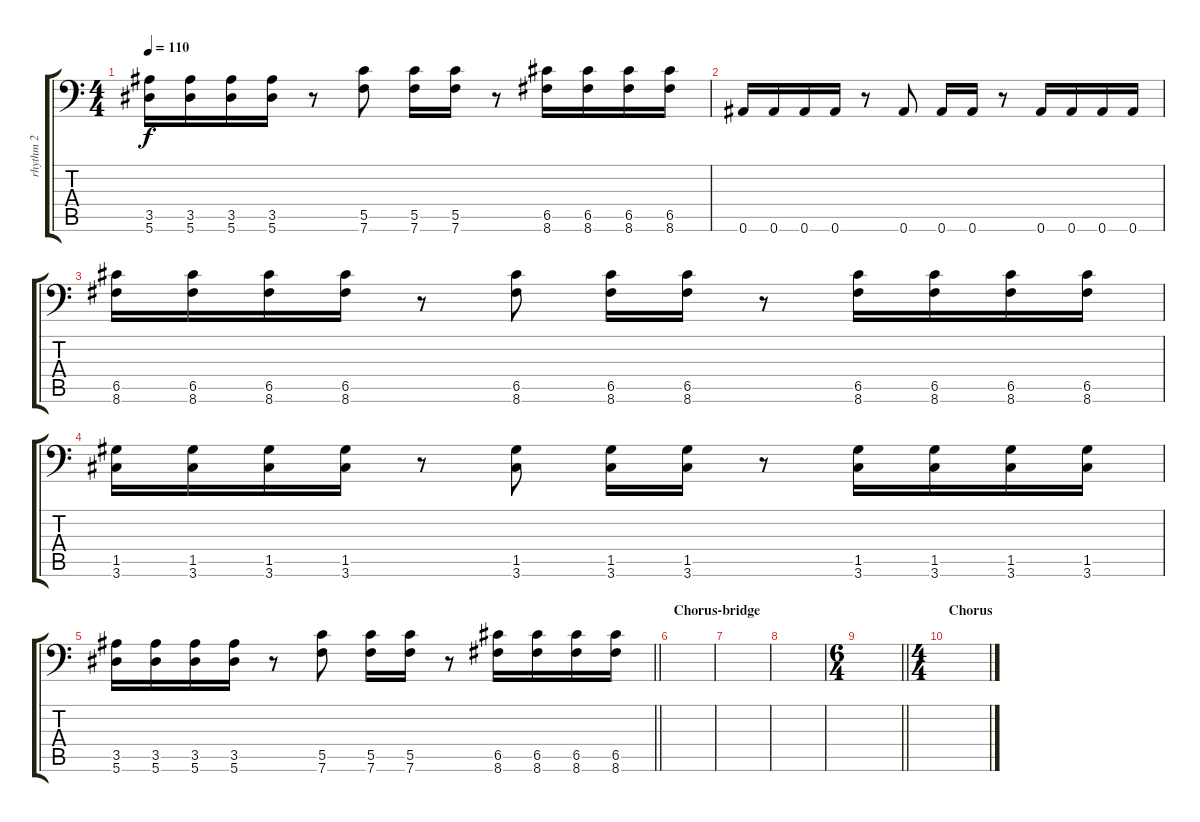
\track ("rhythm 2" "rhythm 2") {instrument overdrivenguitar}
\staff {score tabs}
\tuning (D4 A3 F3 C3 G2 Bb1) {hide}
\ts (4 4)
\tempo 110
\clef f4
\ks c
(3.5 5.6).16{dy f} (3.5 5.6).16 (3.5 5.6).16 (3.5 5.6).16 r.8 (5.5 7.6).8 (5.5 7.6).16 (5.5 7.6).16 r.8 (6.5 8.6).16 (6.5 8.6).16 (6.5 8.6).16 (6.5 8.6).16 |
0.6.16 0.6.16 0.6.16 0.6.16 r.8 0.6.8 0.6.16 0.6.16 r.8 0.6.16 0.6.16 0.6.16 0.6.16 |
(6.5 8.6).16 (6.5 8.6).16 (6.5 8.6).16 (6.5 8.6).16 r.8 (6.5 8.6).8 (6.5 8.6).16 (6.5 8.6).16 r.8 (6.5 8.6).16 (6.5 8.6).16 (6.5 8.6).16 (6.5 8.6).16 |
(1.5 3.6).16 (1.5 3.6).16 (1.5 3.6).16 (1.5 3.6).16 r.8 (1.5 3.6).8 (1.5 3.6).16 (1.5 3.6).16 r.8 (1.5 3.6).16 (1.5 3.6).16 (1.5 3.6).16 (1.5 3.6).16 |
\barLineRight lightlight
(3.5 5.6).16 (3.5 5.6).16 (3.5 5.6).16 (3.5 5.6).16 r.8 (5.5 7.6).8 (5.5 7.6).16 (5.5 7.6).16 r.8 (6.5 8.6).16 (6.5 8.6).16 (6.5 8.6).16 (6.5 8.6).16 |
\section ("" "Chorus-bridge")
|
|
|
\ts (6 4)
\barLineRight lightlight
|
\ts (4 4)
\section ("" "Chorus")
